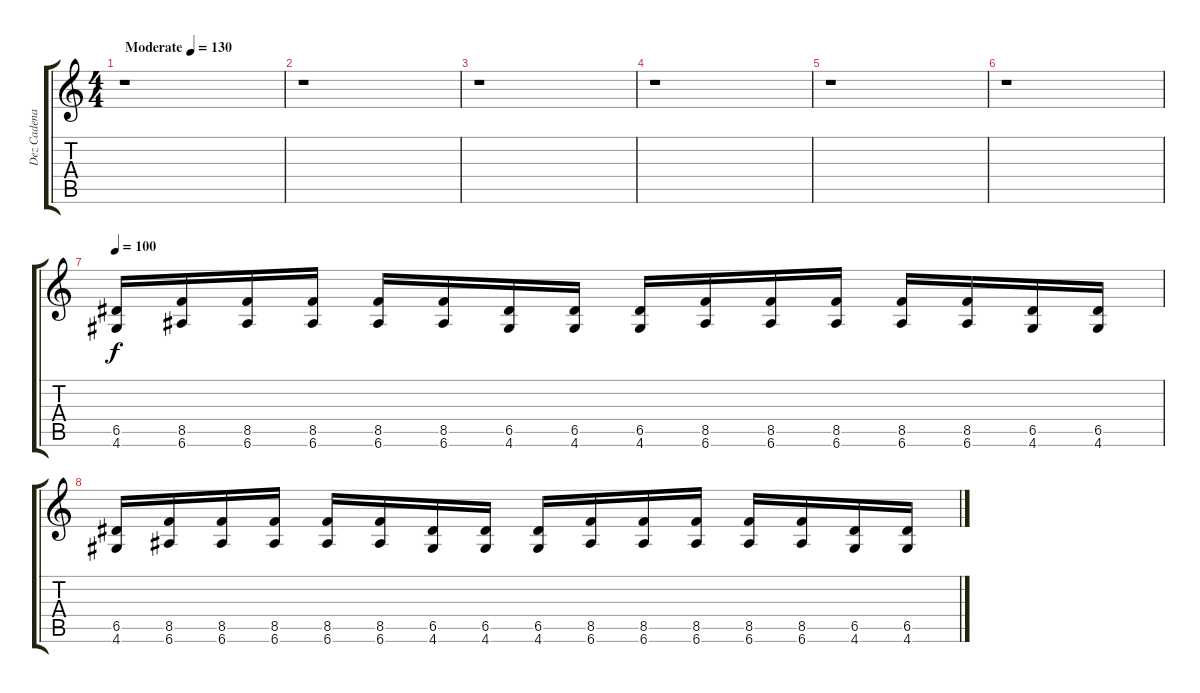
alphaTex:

\track ("Dez Cadena (Guitar)" "Dez Cadena") {instrument overdrivenguitar}
\staff {score tabs}
\tuning (E4 B3 G3 D3 A2 E2) {hide}
\ts (4 4)
\tempo (130 "Moderate")
\clef g2
\ks c
r.1{dy f instrument overdrivenguitar} |
r.1 |
r.1 |
r.1 |
r.1 |
r.1 |
\tempo 100
(6.5 4.6).16 (8.5 6.6).16 (8.5 6.6).16 (8.5 6.6).16 (8.5 6.6).16 (8.5 6.6).16 (6.5 4.6).16 (6.5 4.6).16 (6.5 4.6).16 (8.5 6.6).16 (8.5 6.6).16 (8.5 6.6).16 (8.5 6.6).16 (8.5 6.6).16 (6.5 4.6).16 (6.5 4.6).16 |
(6.5 4.6).16 (8.5 6.6).16 (8.5 6.6).16 (8.5 6.6).16 (8.5 6.6).16 (8.5 6.6).16 (6.5 4.6).16 (6.5 4.6).16 (6.5 4.6).16 (8.5 6.6).16 (8.5 6.6).16 (8.5 6.6).16 (8.5 6.6).16 (8.5 6.6).16 (6.5 4.6).16 (6.5 4.6).16
